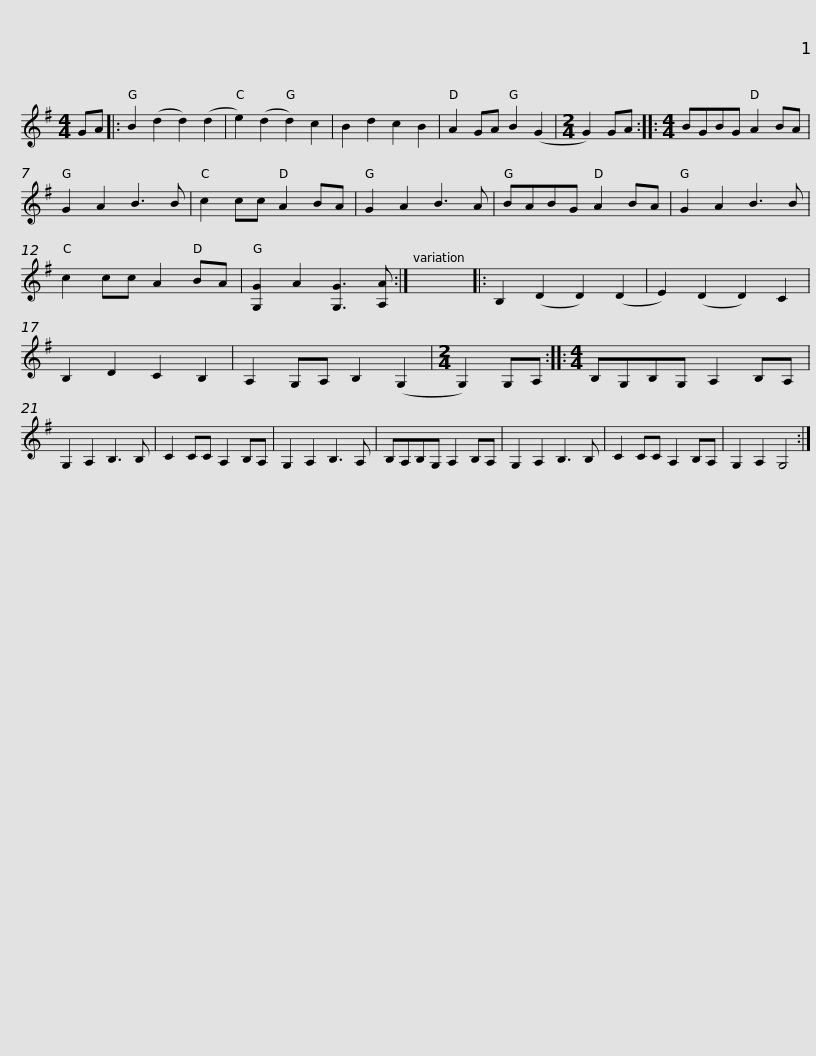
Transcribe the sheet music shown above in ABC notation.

X:1
L:1/8
M:4/4
I:linebreak $
K:G
V:1 treble
V:1
 GA |: B2 (d2 d2) (d2 | e2) (d2 d2) c2 | B2 d2 c2 B2 | A2 GA B2 (G2 | %5
[M:2/4] G2) GA ::[M:4/4] BGBG A2 BA | G2 A2 B3 B |$ c2 cc A2 BA | G2 A2 B3 A | %10
 BABG A2 BA | G2 A2 B3 B | c2 cc A2 BA | [G,G]2 A2 [G,G]3 [A,A] :| x8 |: %15
 B,2 (D2 D2) (D2 |$ E2) (D2 D2) C2 | B,2 D2 C2 B,2 | A,2 G,A, B,2 (G,2 |[M:2/4] G,2) G,A, :: %20
[M:4/4] B,G,B,G, A,2 B,A, | G,2 A,2 B,3 B, |$ C2 CC A,2 B,A, | G,2 A,2 B,3 A, | B,A,B,G, A,2 B,A, | %25
 G,2 A,2 B,3 B, | C2 CC A,2 B,A, | G,2 A,2 G,4 :| %28
